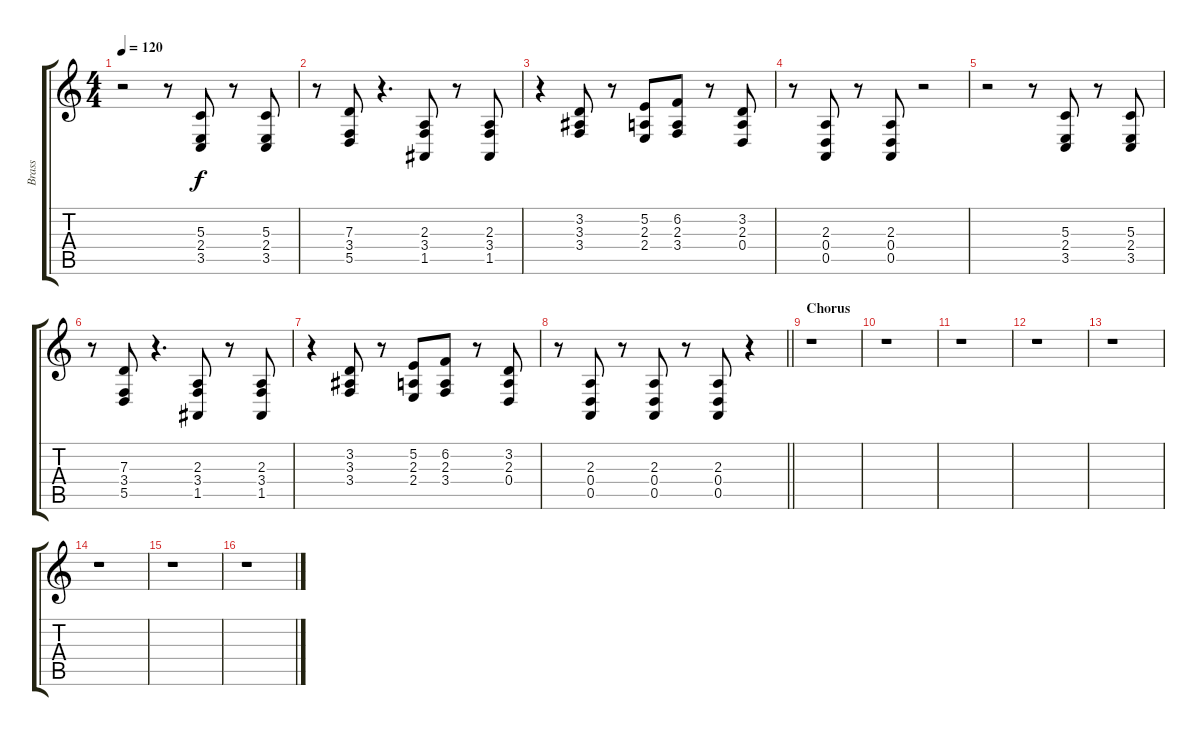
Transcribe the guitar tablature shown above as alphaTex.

\track ("Brass" "Brass") {instrument tuba}
\staff {score tabs}
\tuning (E4 B3 G3 D3 A2 E2) {hide}
\ts (4 4)
\tempo 120
\clef g2
\ks c
r.2{dy f} r.8 (5.3 2.4 3.5).8 r.8 (5.3 2.4 3.5).8 |
r.8 (7.3 3.4 5.5).8 r.4{d} (2.3 3.4 1.5).8 r.8 (2.3 3.4 1.5).8 |
r.4 (3.2 3.3 3.4).8 r.8 (5.2 2.3 2.4).8 (6.2 2.3 3.4).8 r.8 (3.2 2.3 0.4).8 |
r.8 (2.3 0.4 0.5).8 r.8 (2.3 0.4 0.5).8 r.2 |
r.2 r.8 (5.3 2.4 3.5).8 r.8 (5.3 2.4 3.5).8 |
r.8 (7.3 3.4 5.5).8 r.4{d} (2.3 3.4 1.5).8 r.8 (2.3 3.4 1.5).8 |
r.4 (3.2 3.3 3.4).8 r.8 (5.2 2.3 2.4).8 (6.2 2.3 3.4).8 r.8 (3.2 2.3 0.4).8 |
\barLineRight lightlight
r.8 (2.3 0.4 0.5).8 r.8 (2.3 0.4 0.5).8 r.8 (2.3 0.4 0.5).8 r.4 |
\section ("" "Chorus")
r.1 |
r.1 |
r.1 |
r.1 |
r.1 |
r.1 |
r.1 |
r.1
